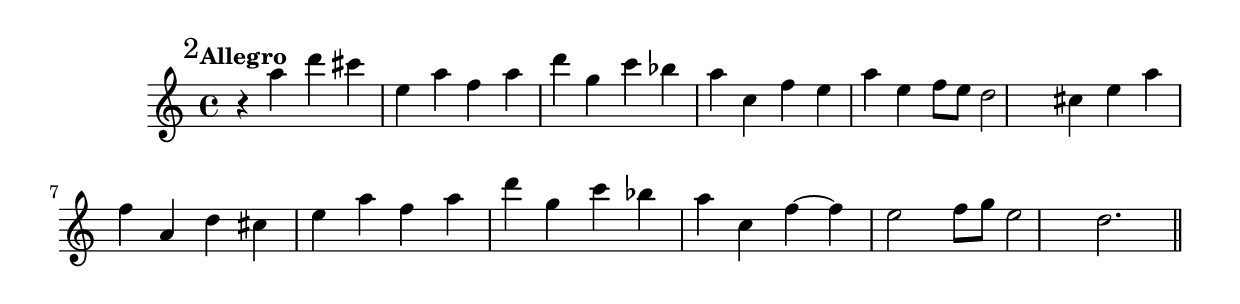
%%  secondo_flauto.ly
%%  Copyright (c) 2011 Benjamin Coudrin <benjamin.coudrin@gmail.com>
%%                All Rights Reserved
%%
%%  Copyleft :
%%  This program is free software. It comes without any warranty, to
%%  the extent permitted by applicable law. You can redistribute it
%%  and/or modify it under the terms of the Do What The Fuck You Want
%%  To Public License, Version 2, as published by Sam Hocevar. See
%%  http://sam.zoy.org/wtfpl/COPYING for more details.

\relative c'' {
  \mark \markup "2"
  \tempo "Allegro"
  r4 a'4 d4
  cis4 e,4 a4
  f4 a4 d4
  g,4 c4 bes4
  a4 c,4 f4
  e4 a4 e4
  f8[ e] d2
  cis4 e4 a4
  f4 a,4 d4
  cis4 e4 a4
  f4 a4 d4
  g,4 c4 bes4
  a4 c,4 f4~
  f4 e2
  f8[ g8] e2
  d2.
  
  \bar "||"
}
